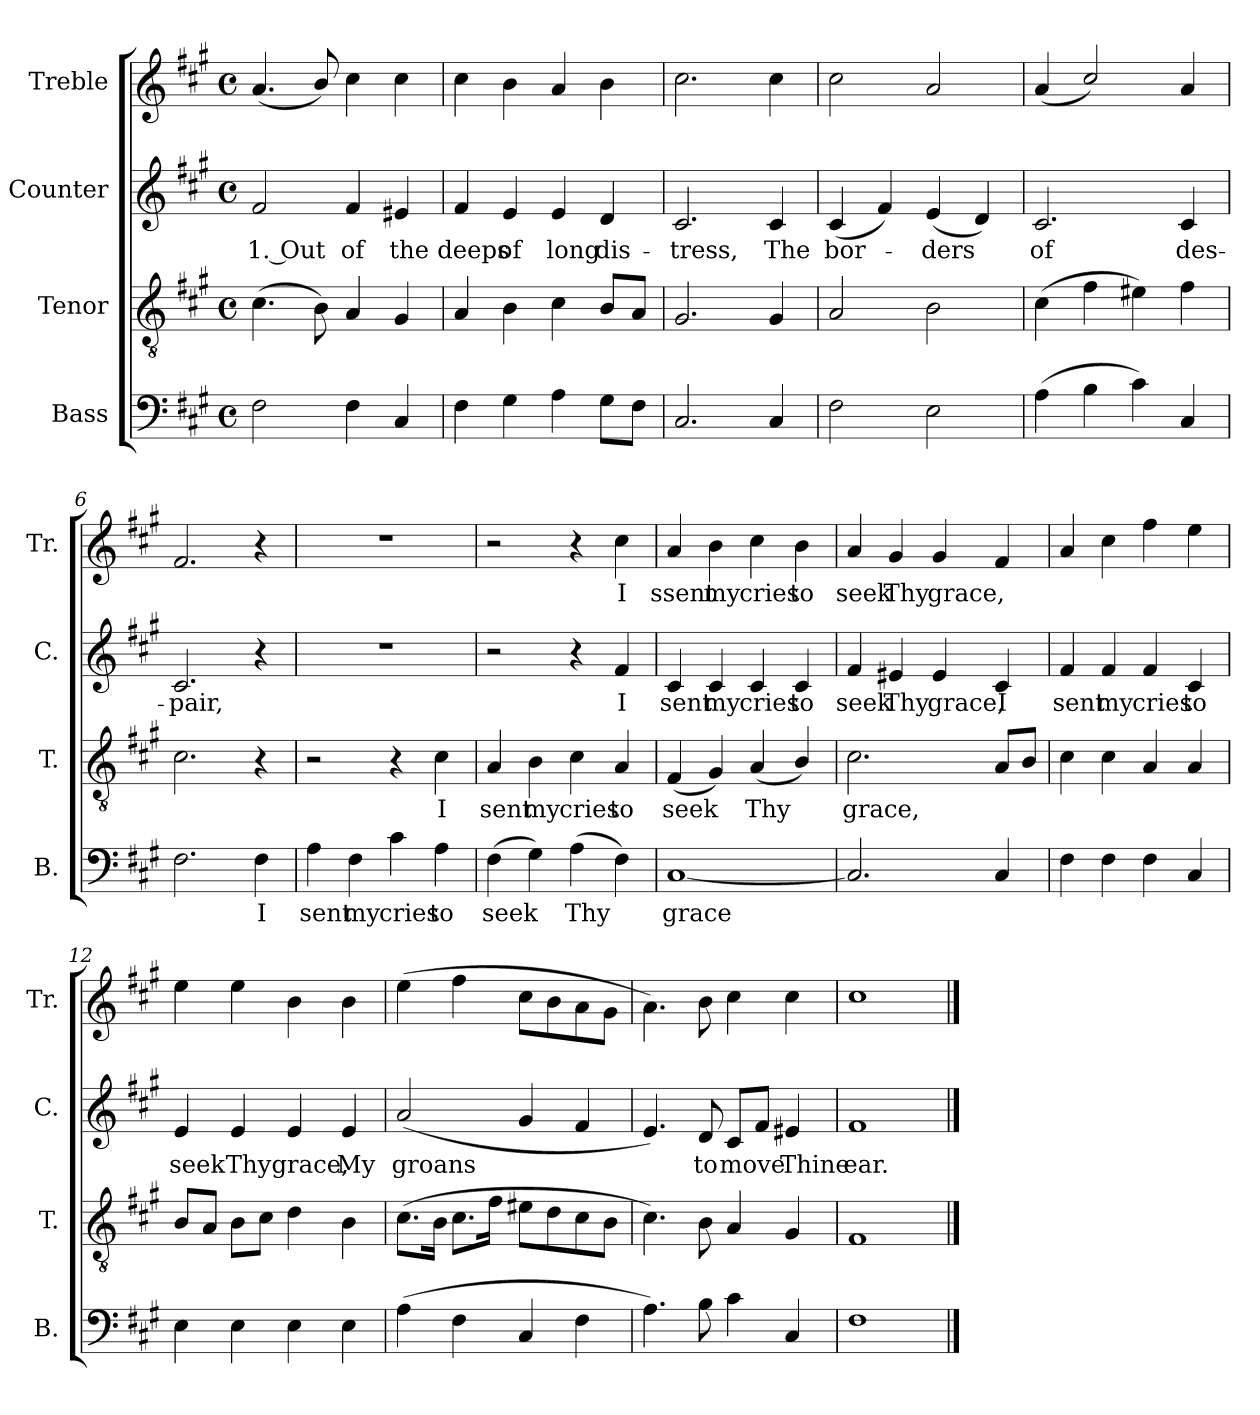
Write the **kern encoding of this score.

**kern	**text	**kern	**text	**kern	**text	**kern	**text
*part4	*part4	*part3	*part3	*part2	*part2	*part1	*part1
*staff4	*staff4	*staff3	*staff3	*staff2	*staff2	*staff1	*staff1
*I"Bass	*	*I"Tenor	*	*I"Counter	*	*I"Treble	*
*I'B.	*	*I'T.	*	*I'C.	*	*I'Tr.	*
*clefF4	*	*clefGv2	*	*clefG2	*	*clefG2	*
*k[f#c#g#]	*	*k[f#c#g#]	*	*k[f#c#g#]	*	*k[f#c#g#]	*
*M4/4	*	*M4/4	*	*M4/4	*	*M4/4	*
*met(c)	*	*met(c)	*	*met(c)	*	*met(c)	*
=1	=1	=1	=1	=1	=1	=1	=1
2F#\	.	(4.c#\	.	2f#/	1. Out	(4.a/	.
.	.	8B\)	.	.	.	8b/)	.
4F#\	.	4A/	.	4f#/	of	4cc#\	.
4C#/	.	4G#/	.	4e#X/	the	4cc#\	.
=2	=2	=2	=2	=2	=2	=2	=2
4F#\	.	4A/	.	4f#/	deeps	4cc#\	.
4G#\	.	4B\	.	4e/	of	4b\	.
4A\	.	4c#\	.	4e/	long	4a/	.
8G#\L	.	8B/L	.	4d/	dis-	4b\	.
8F#\J	.	8A/J	.	.	.	.	.
=3	=3	=3	=3	=3	=3	=3	=3
2.C#/	.	2.G#/	.	2.c#/	-tress,	2.cc#\	.
4C#/	.	4G#/	.	4c#/	The	4cc#\	.
=4	=4	=4	=4	=4	=4	=4	=4
2F#\	.	2A/	.	(4c#/	bor-	2cc#\	.
.	.	.	.	4f#/)	.	.	.
2E\	.	2B\	.	(4e/	-ders	2a/	.
.	.	.	.	4d/)	.	.	.
=5	=5	=5	=5	=5	=5	=5	=5
(4A\	.	(4c#\	.	2.c#/	of	(4a/	.
4B\	.	4f#\	.	.	.	2cc#/)	.
4c#\)	.	4e#X\)	.	.	.	.	.
4C#/	.	4f#\	.	4c#/	des-	4a/	.
=6	=6	=6	=6	=6	=6	=6	=6
2.F#\	.	2.c#\	.	2.c#/	-pair,	2.f#/	.
4F#\	I	4r	.	4r	.	4r	.
!!LO:LB:g=z
=7	=7	=7	=7	=7	=7	=7	=7
4A\	sent	2r	.	1r	.	1r	.
4F#\	my	.	.	.	.	.	.
4c#\	cries	4r	.	.	.	.	.
4A\	to	4c#\	I	.	.	.	.
=8	=8	=8	=8	=8	=8	=8	=8
(4F#\	seek	4A/	sent	2r	.	2r	.
4G#\)	.	4B\	my	.	.	.	.
(4A\	Thy	4c#\	cries	4r	.	4r	.
4F#\)	.	4A/	to	4f#/	I	4cc#\	I
=9	=9	=9	=9	=9	=9	=9	=9
[1C#	grace	(4F#/	seek	4c#/	sent	4a/	ssent
.	.	4G#/)	.	4c#/	my	4b\	my
.	.	(4A/	Thy	4c#/	cries	4cc#\	cries
.	.	4B/)	.	4c#/	to	4b\	to
=10	=10	=10	=10	=10	=10	=10	=10
2.C#/]	.	2.c#\	grace,	4f#/	seek	4a/	seek
.	.	.	.	4e#X/	Thy	4g#/	Thy
.	.	.	.	4e#/	grace,	4g#/	grace,
4C#/	.	8A/L	.	4c#/	I	4f#/	.
.	.	8B/J	.	.	.	.	.
=11	=11	=11	=11	=11	=11	=11	=11
4F#\	.	4c#\	.	4f#/	sent	4a/	.
4F#\	.	4c#\	.	4f#/	my	4cc#\	.
4F#\	.	4A/	.	4f#/	cries	4ff#\	.
4C#/	.	4A/	.	4c#/	to	4ee\	.
!!LO:LB:g=z
=12	=12	=12	=12	=12	=12	=12	=12
4E\	.	8B/L	.	4e/	seek	4ee\	.
.	.	8A/J	.	.	.	.	.
4E\	.	8B\L	.	4e/	Thy	4ee\	.
.	.	8c#\J	.	.	.	.	.
4E\	.	4d\	.	4e/	grace,	4b\	.
4E\	.	4B\	.	4e/	My	4b\	.
=13	=13	=13	=13	=13	=13	=13	=13
(4A\	.	(8.c#\L	.	(2a/	groans	(4ee\	.
.	.	16B\Jk	.	.	.	.	.
4F#\	.	8.c#\L	.	.	.	4ff#\	.
.	.	16f#\Jk	.	.	.	.	.
4C#/	.	8e#X\L	.	4g#/	.	8cc#\L	.
.	.	8d\	.	.	.	8b\	.
4F#\	.	8c#\	.	4f#/	.	8a\	.
.	.	8B\J	.	.	.	8g#\J	.
=14	=14	=14	=14	=14	=14	=14	=14
4.A\)	.	4.c#\)	.	4.e/)	.	4.a\)	.
8B\	.	8B\	.	8d/	to	8b\	.
4c#\	.	4A/	.	8c#/L	move	4cc#\	.
.	.	.	.	8f#/J	.	.	.
4C#/	.	4G#/	.	4e#X/	Thine	4cc#\	.
=15	=15	=15	=15	=15	=15	=15	=15
1F#	.	1F#	.	1f#	ear.	1cc#	.
==	==	==	==	==	==	==	==
*-	*-	*-	*-	*-	*-	*-	*-
